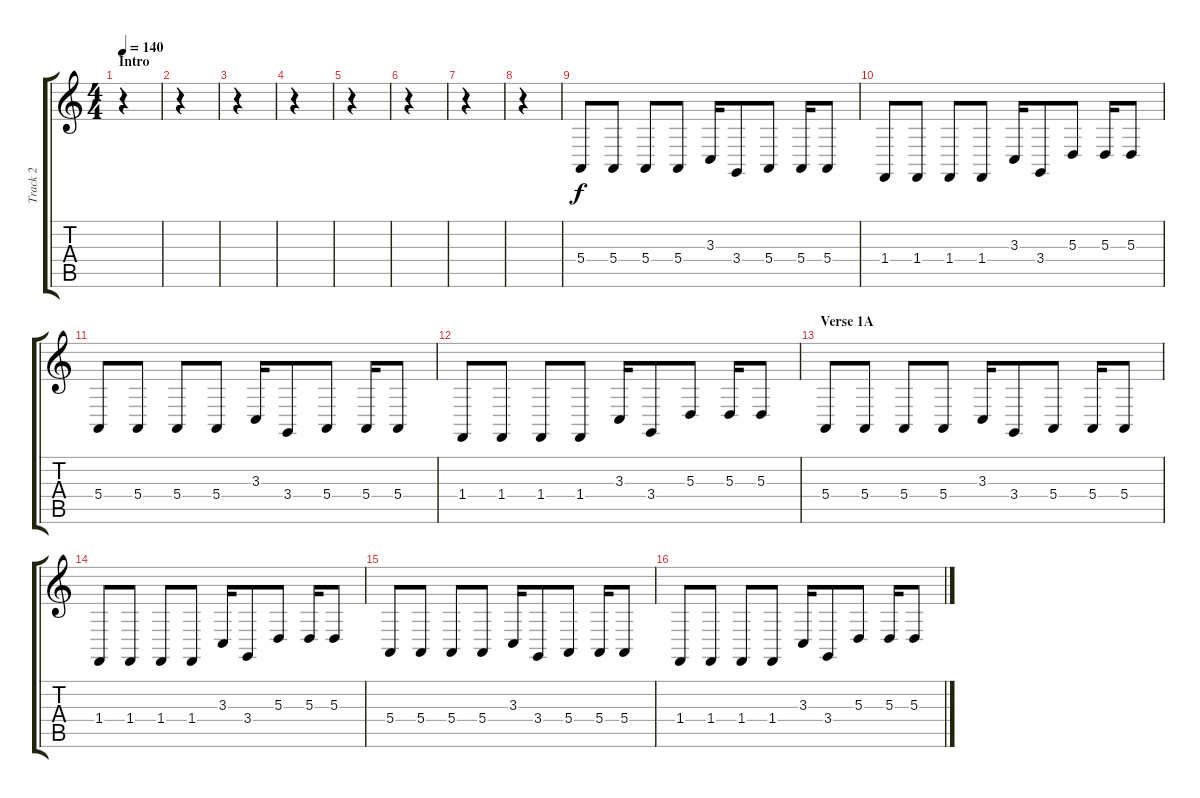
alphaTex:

\track ("Track 2" "Track 2") {instrument electricbasspick}
\staff {score tabs}
\tuning (G2 D2 A1 E1 B0 E2) {hide}
\ts (4 4)
\section ("" "Intro")
\tempo 140
\clef g2
\ks c
r.4{dy f instrument electricbasspick} |
r.4 |
r.4 |
r.4 |
r.4 |
r.4 |
r.4 |
r.4 |
5.4.8 5.4.8 5.4.8 5.4.8 3.3.16 3.4.8 5.4.8 5.4.16 5.4.8 |
1.4.8 1.4.8 1.4.8 1.4.8 3.3.16 3.4.8 5.3.8 5.3.16 5.3.8 |
5.4.8 5.4.8 5.4.8 5.4.8 3.3.16 3.4.8 5.4.8 5.4.16 5.4.8 |
1.4.8 1.4.8 1.4.8 1.4.8 3.3.16 3.4.8 5.3.8 5.3.16 5.3.8 |
\section ("" "Verse 1A")
5.4.8 5.4.8 5.4.8 5.4.8 3.3.16 3.4.8 5.4.8 5.4.16 5.4.8 |
1.4.8 1.4.8 1.4.8 1.4.8 3.3.16 3.4.8 5.3.8 5.3.16 5.3.8 |
5.4.8 5.4.8 5.4.8 5.4.8 3.3.16 3.4.8 5.4.8 5.4.16 5.4.8 |
1.4.8 1.4.8 1.4.8 1.4.8 3.3.16 3.4.8 5.3.8 5.3.16 5.3.8
